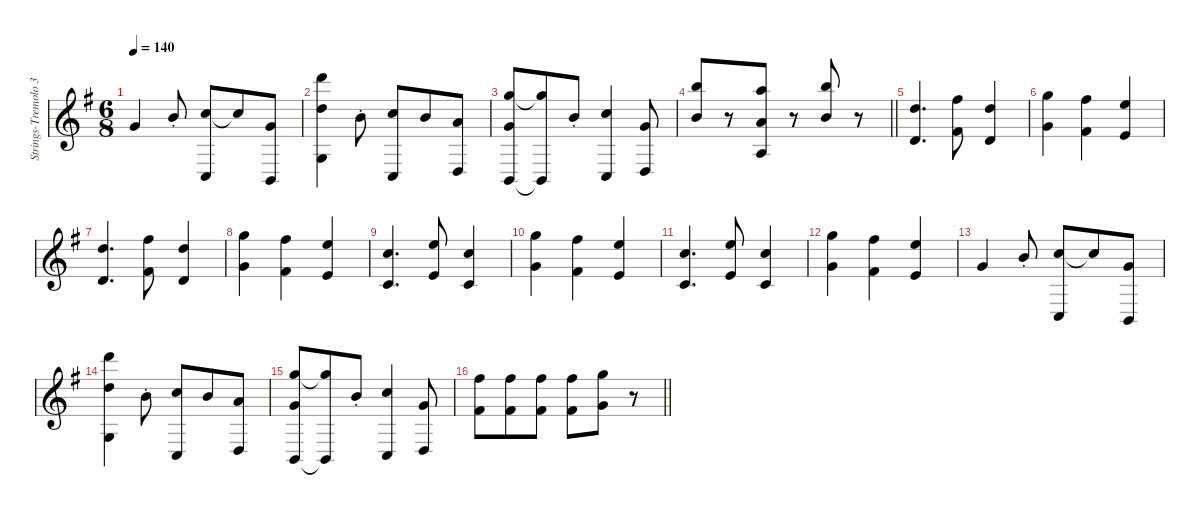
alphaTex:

\defaultSystemsLayout 8
\hideDynamics
\bracketExtendMode groupsimilarinstruments
\firstSystemTrackNameMode fullname
\otherSystemsTrackNameOrientation horizontal
\track ("Strings-Tremolo 3" "vln.") {defaultSystemsLayout 8 instrument tremolostrings}
\staff {score}
\tuning (E4 B3 G3 D3 A2 E2)
\ts (6 8)
\tempo 140
\clef g2
\ks g
8.2{acc forcenatural}.4{dy mp beam Up} 7.1{st acc forcenatural}.8{beam Up} (8.1{acc forcenatural} 8.6{acc forcenatural}).8{beam Up} 8.1{t acc forcenatural}.8{dy f beam Up} (8.2{acc forcenatural} 7.6{acc forcenatural}).8{dy mp beam Up} |
(22.1{acc forcenatural} 15.2{acc forcenatural} 15.6{acc forcenatural}).4{beam Down} 7.1{st acc forcenatural}.8{beam Down} (8.1{acc forcenatural} 8.6{acc forcenatural}).8{beam Up} 7.1{acc forcenatural}.8{beam Up} (10.2{acc forcenatural} 10.6{acc forcenatural}).8{beam Up} |
(15.1{acc forcenatural} 8.2{acc forcenatural} 7.6{acc forcenatural}).8{beam Up} (15.1{t acc forcenatural} 7.6{t acc forcenatural}).8{dy f beam Up} 7.1{st acc forcenatural}.8{dy mp beam Up} (8.1{acc forcenatural} 8.6{acc forcenatural}).4{beam Up} (8.2{acc forcenatural} 10.6{acc forcenatural}).8{beam Up} |
\barLineRight lightlight
(19.1{acc forcenatural} 12.2{acc forcenatural}).8{beam Up} r.8{beam Up} (17.1{acc forcenatural} 10.2{acc forcenatural} 7.4{acc forcenatural}).8{beam Up} r.8{beam Up} (19.1{acc forcenatural} 12.2{acc forcenatural}).8{beam Down} r.8{beam Down} |
(10.1{acc forcenatural} 7.3{acc forcenatural}).4{d dy f beam Up} (14.1{acc #} 11.3{acc #}).8{beam Down} (10.1{acc forcenatural} 7.3{acc forcenatural}).4{beam Up} |
(15.1{acc forcenatural} 12.3{acc forcenatural}).4{beam Down} (14.1{acc #} 11.3{acc #}).4{beam Down} (12.1{acc forcenatural} 9.3{acc forcenatural}).4{beam Up} |
(10.1{acc forcenatural} 7.3{acc forcenatural}).4{d beam Up} (14.1{acc #} 11.3{acc #}).8{beam Down} (10.1{acc forcenatural} 7.3{acc forcenatural}).4{beam Up} |
(15.1{acc forcenatural} 12.3{acc forcenatural}).4{beam Down} (14.1{acc #} 11.3{acc #}).4{beam Down} (12.1{acc forcenatural} 9.3{acc forcenatural}).4{beam Up} |
(8.1{acc forcenatural} 5.3{acc forcenatural}).4{d beam Up} (12.1{acc forcenatural} 9.3{acc forcenatural}).8{beam Up} (8.1{acc forcenatural} 5.3{acc forcenatural}).4{beam Up} |
(15.1{acc forcenatural} 12.3{acc forcenatural}).4{beam Down} (14.1{acc #} 11.3{acc #}).4{beam Down} (12.1{acc forcenatural} 9.3{acc forcenatural}).4{beam Up} |
(8.1{acc forcenatural} 5.3{acc forcenatural}).4{d beam Up} (12.1{acc forcenatural} 9.3{acc forcenatural}).8{beam Up} (8.1{acc forcenatural} 5.3{acc forcenatural}).4{beam Up} |
(15.1{acc forcenatural} 12.3{acc forcenatural}).4{beam Down} (14.1{acc #} 11.3{acc #}).4{beam Down} (12.1{acc forcenatural} 9.3{acc forcenatural}).4{beam Up} |
8.2{acc forcenatural}.4{dy mp beam Up} 7.1{st acc forcenatural}.8{beam Up} (8.1{acc forcenatural} 8.6{acc forcenatural}).8{beam Up} 8.1{t acc forcenatural}.8{dy f beam Up} (8.2{acc forcenatural} 7.6{acc forcenatural}).8{dy mp beam Up} |
(22.1{acc forcenatural} 15.2{acc forcenatural} 15.6{acc forcenatural}).4{beam Down} 7.1{st acc forcenatural}.8{beam Down} (8.1{acc forcenatural} 8.6{acc forcenatural}).8{beam Up} 7.1{acc forcenatural}.8{beam Up} (10.2{acc forcenatural} 10.6{acc forcenatural}).8{beam Up} |
(15.1{acc forcenatural} 8.2{acc forcenatural} 7.6{acc forcenatural}).8{beam Up} (15.1{t acc forcenatural} 7.6{t acc forcenatural}).8{dy f beam Up} 7.1{st acc forcenatural}.8{dy mp beam Up} (8.1{acc forcenatural} 8.6{acc forcenatural}).4{beam Up} (8.2{acc forcenatural} 10.6{acc forcenatural}).8{beam Up} |
\barLineRight lightlight
(14.1{acc #} 16.4{acc #}).8{dy pp beam Down} (14.1{acc #} 16.4{acc #}).8{dy p beam Down} (14.1{acc #} 16.4{acc #}).8{dy mp beam Down} (14.1{acc #} 16.4{acc #}).8{dy mf beam Down} (15.1{acc forcenatural} 17.4{acc forcenatural}).8{dy f beam Down} r.8{beam Down}
